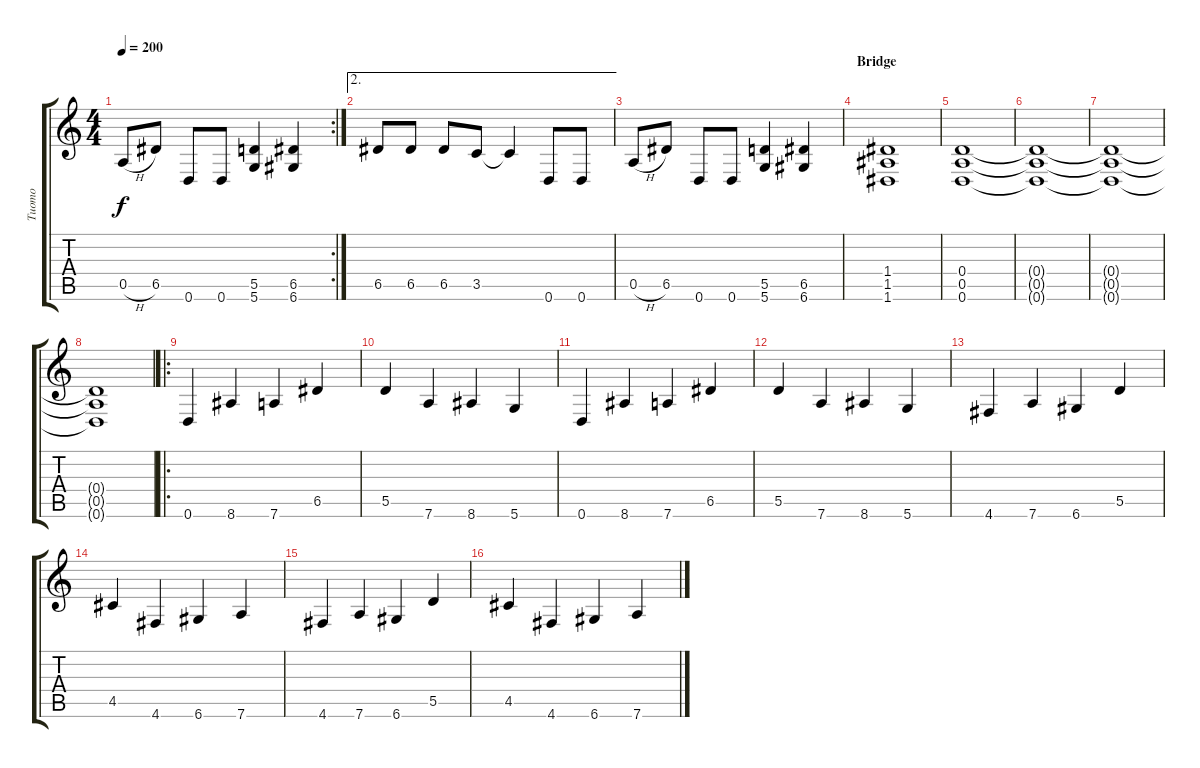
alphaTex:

\track ("Tuomo" "Tuomo") {instrument distortionguitar}
\staff {score tabs}
\tuning (E4 B3 G3 D3 A2 D2) {hide}
\rc 2
\ts (4 4)
\tempo 200
\clef g2
\ks c
0.5{h}.8{dy f} 6.5.8 0.6.8 0.6.8 (5.5 5.6).4 (6.5 6.6).4 |
\ae 2
6.5.8 6.5.8 6.5.8 3.5.8 3.5{t}.4 0.6.8 0.6.8 |
0.5{h}.8 6.5.8 0.6.8 0.6.8 (5.5 5.6).4 (6.5 6.6).4 |
\section ("" "Bridge")
(1.4 1.5 1.6).1 |
(0.4 0.5 0.6).1 |
(0.4{t} 0.5{t} 0.6{t}).1 |
(0.4{t} 0.5{t} 0.6{t}).1 |
(0.4{t} 0.5{t} 0.6{t}).1 |
\ro
0.6.4 8.6.4 7.6.4 6.5.4 |
5.5.4 7.6.4 8.6.4 5.6.4 |
0.6.4 8.6.4 7.6.4 6.5.4 |
5.5.4 7.6.4 8.6.4 5.6.4 |
4.6.4 7.6.4 6.6.4 5.5.4 |
4.5.4 4.6.4 6.6.4 7.6.4 |
4.6.4 7.6.4 6.6.4 5.5.4 |
4.5.4 4.6.4 6.6.4 7.6.4
